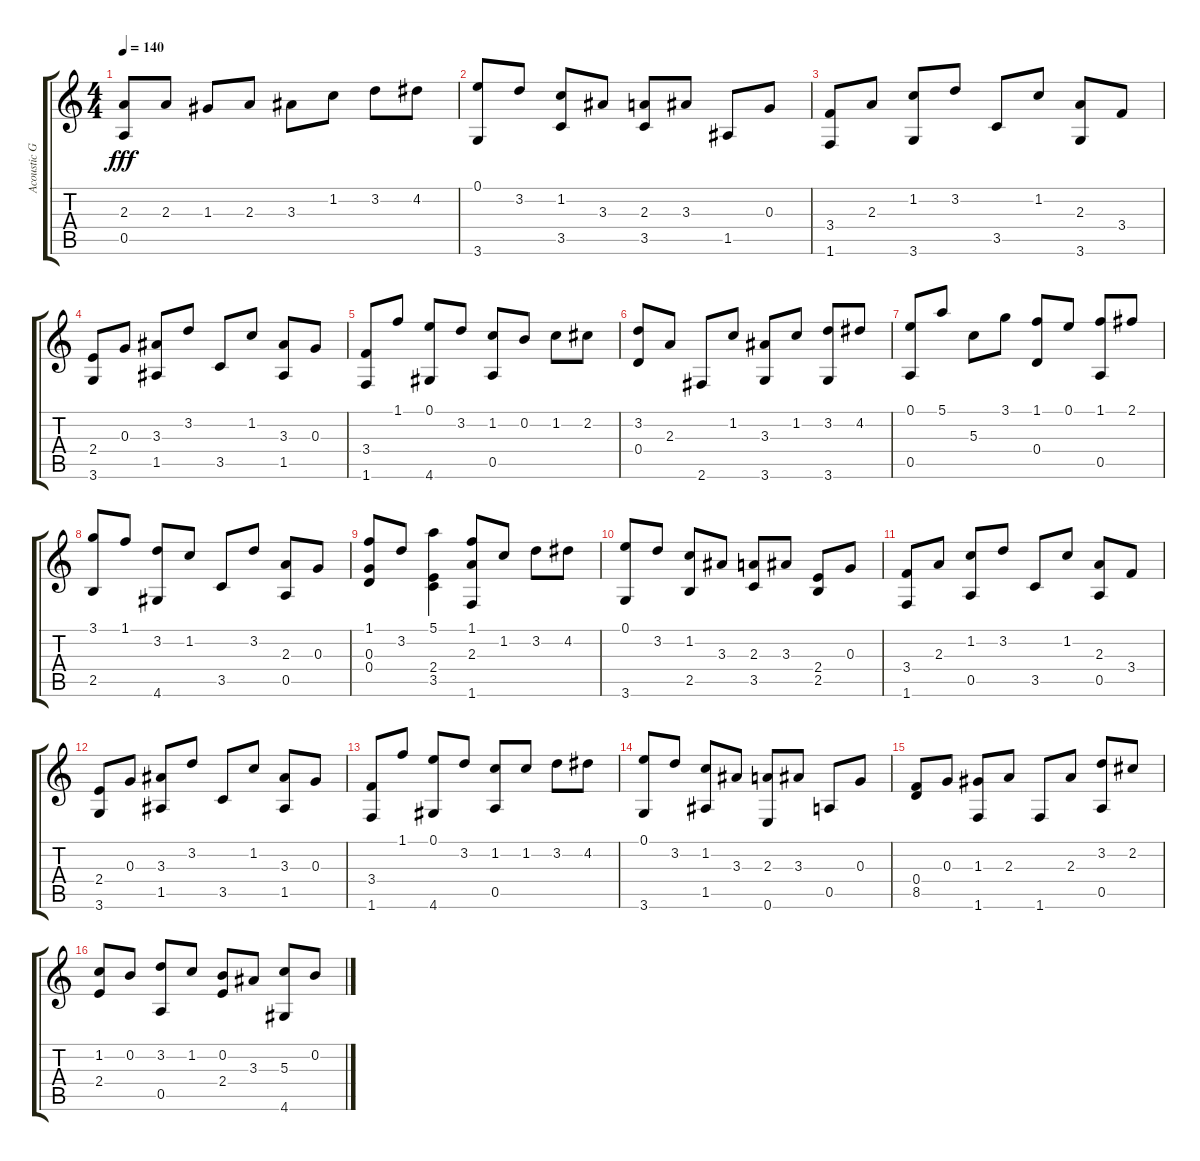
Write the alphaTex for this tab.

\track ("Acoustic Guitar" "Acoustic G") {instrument acousticguitarsteel}
\staff {score tabs}
\tuning (E4 B3 G3 D3 A2 E2) {hide}
\ts (4 4)
\tempo 140
\clef g2
\ks c
(2.3 0.5).8{dy fff} 2.3.8 1.3.8 2.3.8 3.3.8 1.2.8 3.2.8 4.2.8 |
(0.1 3.6).8 3.2.8 (1.2 3.5).8 3.3.8 (2.3 3.5).8 3.3.8 1.5.8 0.3.8 |
(3.4 1.6).8 2.3.8 (1.2 3.6).8 3.2.8 3.5.8 1.2.8 (2.3 3.6).8 3.4.8 |
(2.4 3.6).8 0.3.8 (3.3 1.5).8 3.2.8 3.5.8 1.2.8 (3.3 1.5).8 0.3.8 |
(3.4 1.6).8 1.1.8 (0.1 4.6).8 3.2.8 (1.2 0.5).8 0.2.8 1.2.8 2.2.8 |
(3.2 0.4).8 2.3.8 2.6.8 1.2.8 (3.3 3.6).8 1.2.8 (3.2 3.6).8 4.2.8 |
(0.1 0.5).8 5.1.8 5.3.8 3.1.8 (1.1 0.4).8 0.1.8 (1.1 0.5).8 2.1.8 |
(3.1 2.5).8 1.1.8 (3.2 4.6).8 1.2.8 3.5.8 3.2.8 (2.3 0.5).8 0.3.8 |
(1.1 0.3 0.4).8 3.2.8 (5.1 2.4 3.5).4 (1.1 2.3 1.6).8 1.2.8 3.2.8 4.2.8 |
(0.1 3.6).8 3.2.8 (1.2 2.5).8 3.3.8 (2.3 3.5).8 3.3.8 (2.4 2.5).8 0.3.8 |
(3.4 1.6).8 2.3.8 (1.2 0.5).8 3.2.8 3.5.8 1.2.8 (2.3 0.5).8 3.4.8 |
(2.4 3.6).8 0.3.8 (3.3 1.5).8 3.2.8 3.5.8 1.2.8 (3.3 1.5).8 0.3.8 |
(3.4 1.6).8 1.1.8 (0.1 4.6).8 3.2.8 (1.2 0.5).8 1.2.8 3.2.8 4.2.8 |
(0.1 3.6).8 3.2.8 (1.2 1.5).8 3.3.8 (2.3 0.6).8 3.3.8 0.5.8 0.3.8 |
(0.4 8.5).8 0.3.8 (1.3 1.6).8 2.3.8 1.6.8 2.3.8 (3.2 0.5).8 2.2.8 |
(1.2 2.4).8 0.2.8 (3.2 0.5).8 1.2.8 (0.2 2.4).8 3.3.8 (5.3 4.6).8 0.2.8
